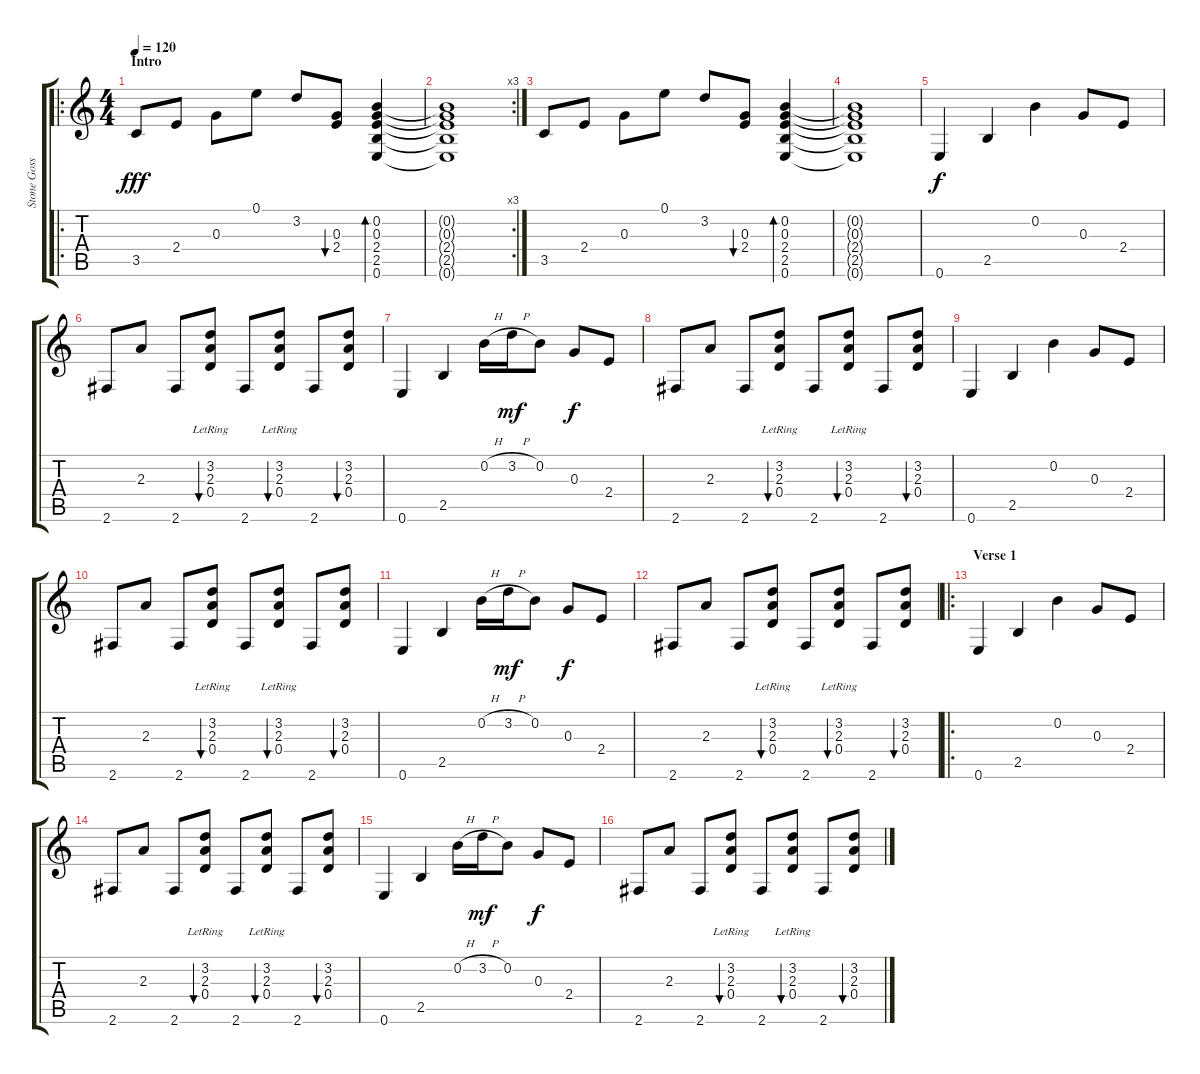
\track ("Stone Gossard" "Stone Goss") {instrument acousticguitarsteel}
\staff {score tabs}
\tuning (E4 B3 G3 D3 A2 E2) {hide}
\ro
\ts (4 4)
\section ("" "Intro")
\tempo 120
\clef g2
\ks c
3.5.8{dy fff instrument acousticguitarsteel} 2.4.8 0.3.8 0.1.8 3.2.8 (0.3 2.4).8{bu 120} (0.2 0.3 2.4 2.5 0.6).4{bd 120} |
\rc 3
(0.2{t} 0.3{t} 2.4{t} 2.5{t} 0.6{t}).1 |
3.5.8 2.4.8 0.3.8 0.1.8 3.2.8 (0.3 2.4).8{bu 120} (0.2 0.3 2.4 2.5 0.6).4{bd 120} |
(0.2{t} 0.3{t} 2.4{t} 2.5{t} 0.6{t}).1 |
0.6.4{dy f} 2.5.4 0.2.4 0.3.8 2.4.8 |
2.6.8 2.3.8 2.6.8 (3.2{lr} 2.3{lr} 0.4{lr}).8{bu 60} 2.6.8 (3.2{lr} 2.3{lr} 0.4{lr}).8{bu 60} 2.6.8 (3.2 2.3 0.4).8{bu 60} |
0.6.4 2.5.4 0.2{h}.16 3.2{h}.16{dy mf} 0.2.8 0.3.8{dy f} 2.4.8 |
2.6.8 2.3.8 2.6.8 (3.2{lr} 2.3{lr} 0.4{lr}).8{bu 60} 2.6.8 (3.2{lr} 2.3{lr} 0.4{lr}).8{bu 60} 2.6.8 (3.2 2.3 0.4).8{bu 60} |
0.6.4 2.5.4 0.2.4 0.3.8 2.4.8 |
2.6.8 2.3.8 2.6.8 (3.2{lr} 2.3{lr} 0.4{lr}).8{bu 60} 2.6.8 (3.2{lr} 2.3{lr} 0.4{lr}).8{bu 60} 2.6.8 (3.2 2.3 0.4).8{bu 60} |
0.6.4 2.5.4 0.2{h}.16 3.2{h}.16{dy mf} 0.2.8 0.3.8{dy f} 2.4.8 |
2.6.8 2.3.8 2.6.8 (3.2{lr} 2.3{lr} 0.4{lr}).8{bu 60} 2.6.8 (3.2{lr} 2.3{lr} 0.4{lr}).8{bu 60} 2.6.8 (3.2 2.3 0.4).8{bu 60} |
\ro
\section ("" "Verse 1")
0.6.4 2.5.4 0.2.4 0.3.8 2.4.8 |
2.6.8 2.3.8 2.6.8 (3.2{lr} 2.3{lr} 0.4{lr}).8{bu 60} 2.6.8 (3.2{lr} 2.3{lr} 0.4{lr}).8{bu 60} 2.6.8 (3.2 2.3 0.4).8{bu 60} |
0.6.4 2.5.4 0.2{h}.16 3.2{h}.16{dy mf} 0.2.8 0.3.8{dy f} 2.4.8 |
2.6.8 2.3.8 2.6.8 (3.2{lr} 2.3{lr} 0.4{lr}).8{bu 60} 2.6.8 (3.2{lr} 2.3{lr} 0.4{lr}).8{bu 60} 2.6.8 (3.2 2.3 0.4).8{bu 60}
